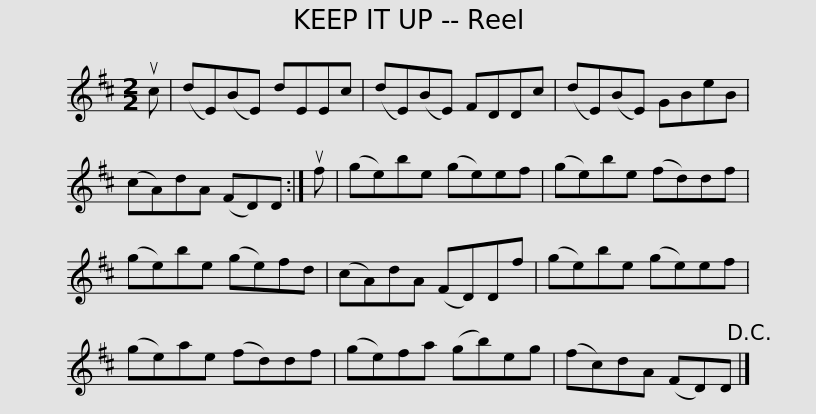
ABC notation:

X:1
L:1/8
M:2/2
I:linebreak $
K:D
V:1 treble
V:1
 uc | (dE)(BE) dEEc | (dE)(BE) FDDc | (dE)(BE) GBeB | (cA)dA (FD)D :| %5
 uf | (ge)be (ge)ef |$ (ge)be (fd)df | (ge)be (ge)fd | (cA)dA (FD)Df | %10
 (ge)be (ge)ef | (ge)ae (fd)df |$ (ge)fa (gb)eg | (fc)dA (FD)D!D.C.! |] %14
